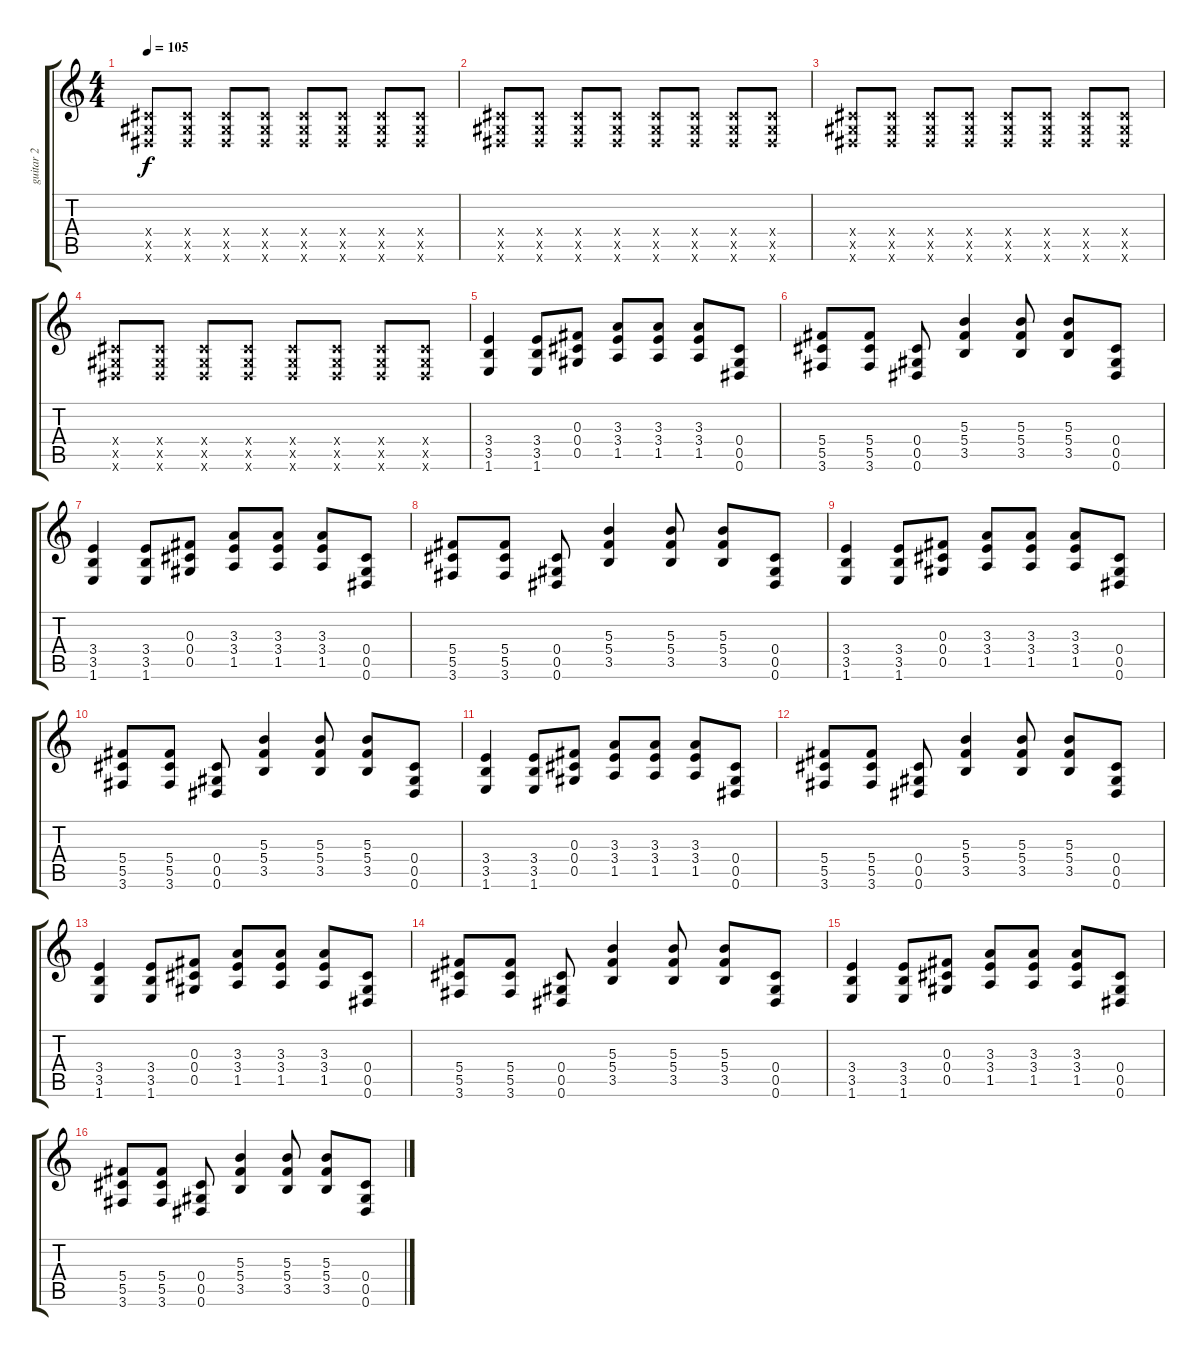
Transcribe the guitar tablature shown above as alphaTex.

\track ("guitar 2" "guitar 2") {instrument overdrivenguitar}
\staff {score tabs}
\tuning (Eb4 Bb3 Gb3 Db3 Ab2 Eb2) {hide}
\ts (4 4)
\tempo 105
\clef g2
\ks c
(0.4{x} 0.5{x} 0.6{x}).8{dy f} (0.4{x} 0.5{x} 0.6{x}).8 (0.4{x} 0.5{x} 0.6{x}).8 (0.4{x} 0.5{x} 0.6{x}).8 (0.4{x} 0.5{x} 0.6{x}).8 (0.4{x} 0.5{x} 0.6{x}).8 (0.4{x} 0.5{x} 0.6{x}).8 (0.4{x} 0.5{x} 0.6{x}).8 |
(0.4{x} 0.5{x} 0.6{x}).8 (0.4{x} 0.5{x} 0.6{x}).8 (0.4{x} 0.5{x} 0.6{x}).8 (0.4{x} 0.5{x} 0.6{x}).8 (0.4{x} 0.5{x} 0.6{x}).8 (0.4{x} 0.5{x} 0.6{x}).8 (0.4{x} 0.5{x} 0.6{x}).8 (0.4{x} 0.5{x} 0.6{x}).8 |
(0.4{x} 0.5{x} 0.6{x}).8 (0.4{x} 0.5{x} 0.6{x}).8 (0.4{x} 0.5{x} 0.6{x}).8 (0.4{x} 0.5{x} 0.6{x}).8 (0.4{x} 0.5{x} 0.6{x}).8 (0.4{x} 0.5{x} 0.6{x}).8 (0.4{x} 0.5{x} 0.6{x}).8 (0.4{x} 0.5{x} 0.6{x}).8 |
(0.4{x} 0.5{x} 0.6{x}).8 (0.4{x} 0.5{x} 0.6{x}).8 (0.4{x} 0.5{x} 0.6{x}).8 (0.4{x} 0.5{x} 0.6{x}).8 (0.4{x} 0.5{x} 0.6{x}).8 (0.4{x} 0.5{x} 0.6{x}).8 (0.4{x} 0.5{x} 0.6{x}).8 (0.4{x} 0.5{x} 0.6{x}).8 |
(3.4 3.5 1.6).4 (3.4 3.5 1.6).8 (0.3 0.4 0.5).8 (3.3 3.4 1.5).8 (3.3 3.4 1.5).8 (3.3 3.4 1.5).8 (0.4 0.5 0.6).8 |
(5.4 5.5 3.6).8 (5.4 5.5 3.6).8 (0.4 0.5 0.6).8 (5.3 5.4 3.5).4 (5.3 5.4 3.5).8 (5.3 5.4 3.5).8 (0.4 0.5 0.6).8 |
(3.4 3.5 1.6).4 (3.4 3.5 1.6).8 (0.3 0.4 0.5).8 (3.3 3.4 1.5).8 (3.3 3.4 1.5).8 (3.3 3.4 1.5).8 (0.4 0.5 0.6).8 |
(5.4 5.5 3.6).8 (5.4 5.5 3.6).8 (0.4 0.5 0.6).8 (5.3 5.4 3.5).4 (5.3 5.4 3.5).8 (5.3 5.4 3.5).8 (0.4 0.5 0.6).8 |
(3.4 3.5 1.6).4 (3.4 3.5 1.6).8 (0.3 0.4 0.5).8 (3.3 3.4 1.5).8 (3.3 3.4 1.5).8 (3.3 3.4 1.5).8 (0.4 0.5 0.6).8 |
(5.4 5.5 3.6).8 (5.4 5.5 3.6).8 (0.4 0.5 0.6).8 (5.3 5.4 3.5).4 (5.3 5.4 3.5).8 (5.3 5.4 3.5).8 (0.4 0.5 0.6).8 |
(3.4 3.5 1.6).4 (3.4 3.5 1.6).8 (0.3 0.4 0.5).8 (3.3 3.4 1.5).8 (3.3 3.4 1.5).8 (3.3 3.4 1.5).8 (0.4 0.5 0.6).8 |
(5.4 5.5 3.6).8 (5.4 5.5 3.6).8 (0.4 0.5 0.6).8 (5.3 5.4 3.5).4 (5.3 5.4 3.5).8 (5.3 5.4 3.5).8 (0.4 0.5 0.6).8 |
(3.4 3.5 1.6).4 (3.4 3.5 1.6).8 (0.3 0.4 0.5).8 (3.3 3.4 1.5).8 (3.3 3.4 1.5).8 (3.3 3.4 1.5).8 (0.4 0.5 0.6).8 |
(5.4 5.5 3.6).8 (5.4 5.5 3.6).8 (0.4 0.5 0.6).8 (5.3 5.4 3.5).4 (5.3 5.4 3.5).8 (5.3 5.4 3.5).8 (0.4 0.5 0.6).8 |
(3.4 3.5 1.6).4 (3.4 3.5 1.6).8 (0.3 0.4 0.5).8 (3.3 3.4 1.5).8 (3.3 3.4 1.5).8 (3.3 3.4 1.5).8 (0.4 0.5 0.6).8 |
(5.4 5.5 3.6).8 (5.4 5.5 3.6).8 (0.4 0.5 0.6).8 (5.3 5.4 3.5).4 (5.3 5.4 3.5).8 (5.3 5.4 3.5).8 (0.4 0.5 0.6).8
